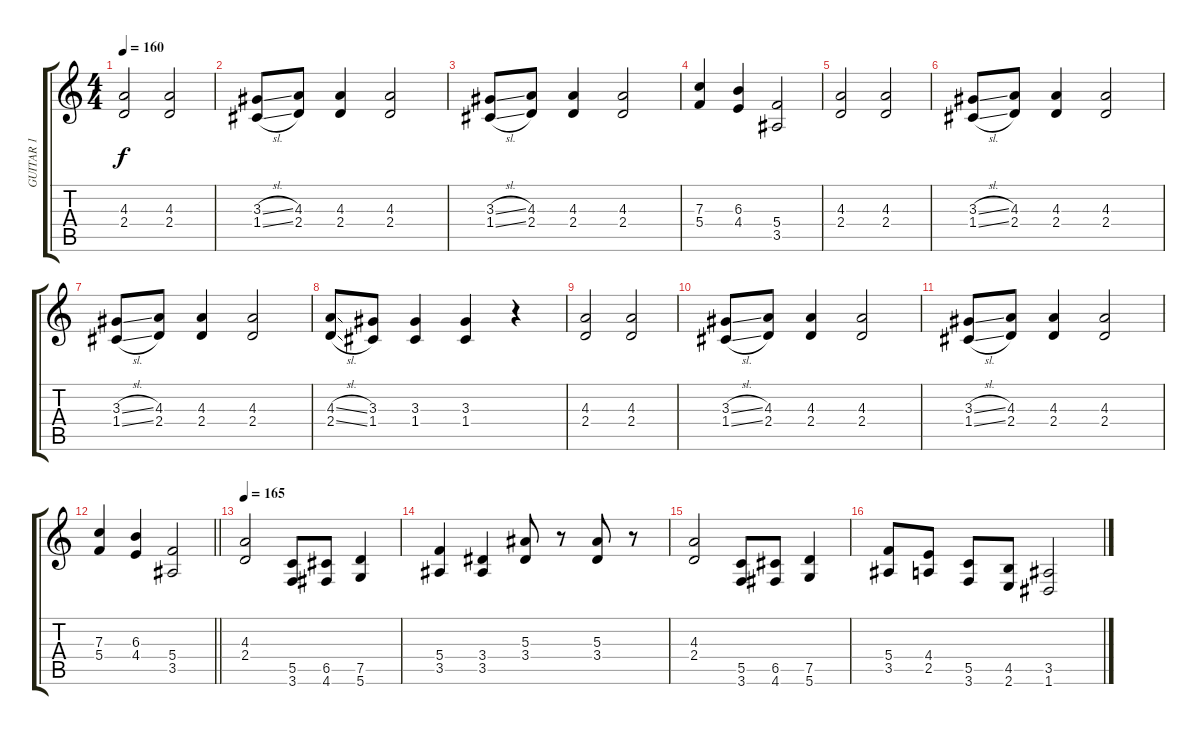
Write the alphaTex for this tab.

\track ("GUITAR 1" "GUITAR 1") {instrument overdrivenguitar}
\staff {score tabs}
\tuning (D4 A3 F3 C3 G2 D2) {hide}
\ts (4 4)
\tempo 160
\clef g2
\ks c
(4.3 2.4).2{dy f} (4.3 2.4).2 |
(3.3{sl} 1.4{sl}).8 (4.3 2.4).8 (4.3 2.4).4 (4.3 2.4).2 |
(3.3{sl} 1.4{sl}).8 (4.3 2.4).8 (4.3 2.4).4 (4.3 2.4).2 |
(7.3 5.4).4 (6.3 4.4).4 (5.4 3.5).2 |
(4.3 2.4).2 (4.3 2.4).2 |
(3.3{sl} 1.4{sl}).8 (4.3 2.4).8 (4.3 2.4).4 (4.3 2.4).2 |
(3.3{sl} 1.4{sl}).8 (4.3 2.4).8 (4.3 2.4).4 (4.3 2.4).2 |
(4.3{sl} 2.4{sl}).8 (3.3 1.4).8 (3.3 1.4).4 (3.3 1.4).4 r.4 |
(4.3 2.4).2 (4.3 2.4).2 |
(3.3{sl} 1.4{sl}).8 (4.3 2.4).8 (4.3 2.4).4 (4.3 2.4).2 |
(3.3{sl} 1.4{sl}).8 (4.3 2.4).8 (4.3 2.4).4 (4.3 2.4).2 |
\barLineRight lightlight
(7.3 5.4).4 (6.3 4.4).4 (5.4 3.5).2 |
\tempo 165
(4.3 2.4).2 (5.5 3.6).8 (6.5 4.6).8 (7.5 5.6).4 |
(5.4 3.5).4 (3.4 3.5).4 (5.3 3.4).8 r.8 (5.3 3.4).8 r.8 |
(4.3 2.4).2 (5.5 3.6).8 (6.5 4.6).8 (7.5 5.6).4 |
(5.4 3.5).8 (4.4 2.5).8 (5.5 3.6).8 (4.5 2.6).8 (3.5 1.6).2
